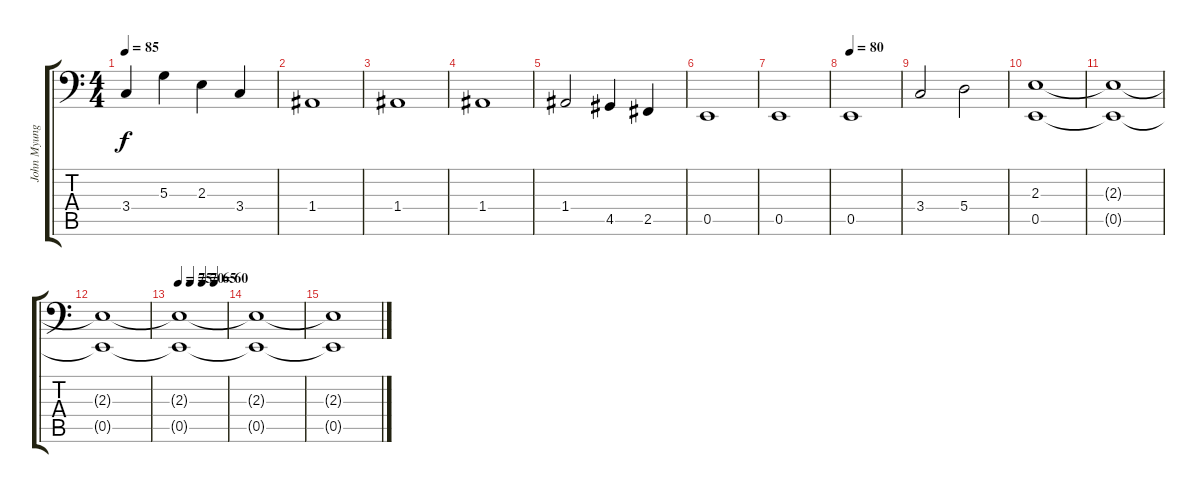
\track ("John Myung" "John Myung") {instrument electricbassfinger}
\staff {score tabs}
\tuning (C3 G2 D2 A1 E1 B0) {hide}
\ts (4 4)
\tempo 85
\clef f4
\ks c
3.4.4{dy f} 5.3.4 2.3.4 3.4.4 |
1.4.1 |
1.4.1 |
1.4.1 |
1.4.2 4.5.4 2.5.4 |
0.5.1 |
0.5.1 |
\tempo 80
0.5.1 |
3.4.2 5.4.2 |
(2.3 0.5).1 |
(2.3{t} 0.5{t}).1 |
(2.3{t} 0.5{t}).1 |
\tempo 75
\tempo (70 0.25)
\tempo (65 0.5)
\tempo (60 0.75)
(2.3{t} 0.5{t}).1 |
(2.3{t} 0.5{t}).1 |
(2.3{t} 0.5{t}).1
